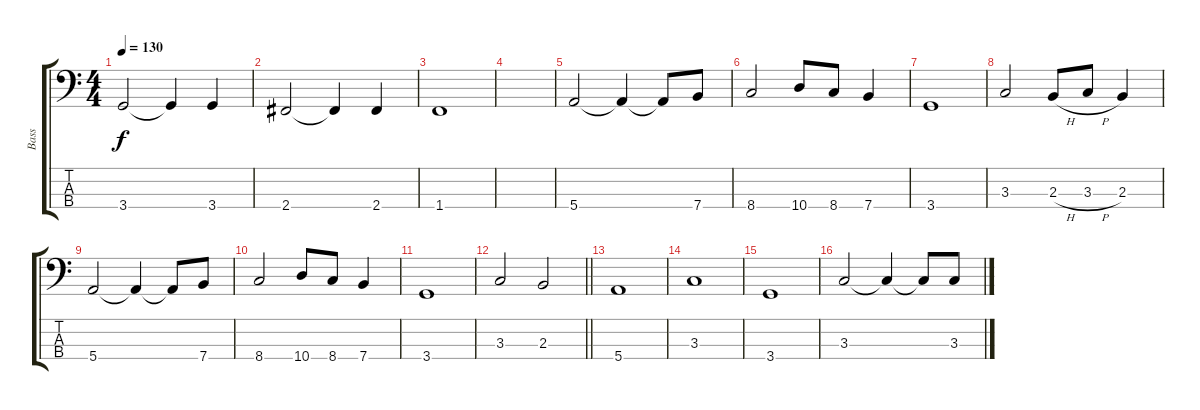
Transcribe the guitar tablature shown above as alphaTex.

\track ("Bass" "Bass") {instrument electricbassfinger}
\staff {score tabs}
\tuning (G2 D2 A1 E1) {hide}
\ts (4 4)
\tempo 130
\clef f4
\ks c
3.4.2{dy f} 3.4{t}.4 3.4.4 |
2.4.2 2.4{t}.4 2.4.4 |
1.4.1 |
|
5.4.2 5.4{t}.4 5.4{t}.8 7.4.8 |
8.4.2 10.4.8 8.4.8 7.4.4 |
3.4.1 |
3.3.2 2.3{h}.8 3.3{h}.8 2.3.4 |
5.4.2 5.4{t}.4 5.4{t}.8 7.4.8 |
8.4.2 10.4.8 8.4.8 7.4.4 |
3.4.1 |
\barLineRight lightlight
3.3.2 2.3.2 |
5.4.1 |
3.3.1 |
3.4.1 |
3.3.2 3.3{t}.4 3.3{t}.8 3.3.8
